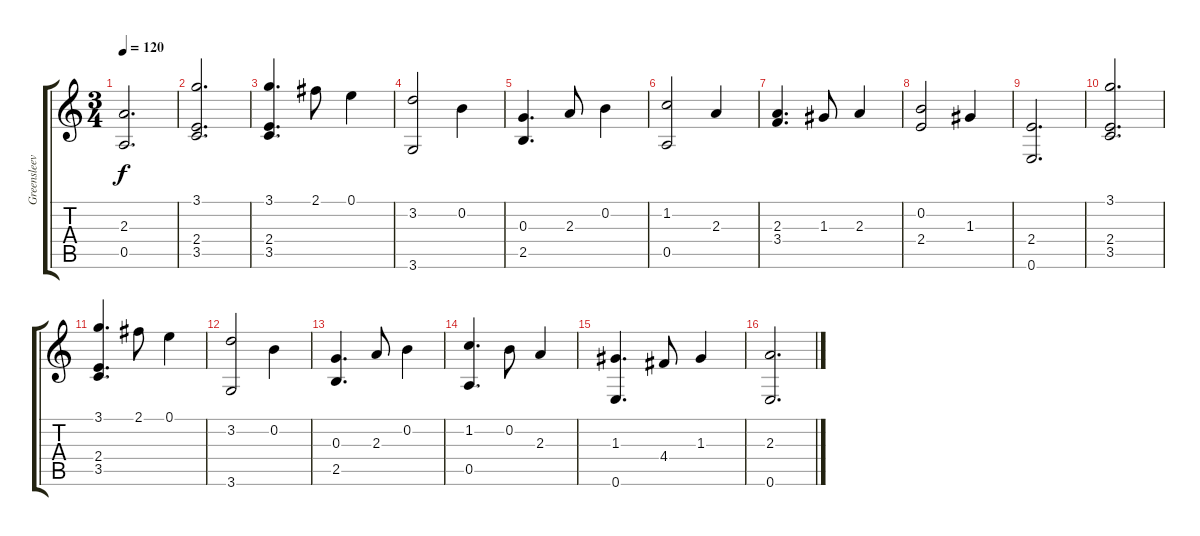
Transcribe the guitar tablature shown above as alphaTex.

\track ("Greensleeves" "Greensleev") {instrument acousticguitarsteel}
\staff {score tabs}
\tuning (E4 B3 G3 D3 A2 E2) {hide}
\ts (3 4)
\tempo 120
\clef g2
\ks c
(2.3 0.5).2{d dy f} |
(3.1 2.4 3.5).2{d} |
(3.1 2.4 3.5).4{d} 2.1.8 0.1.4 |
(3.2 3.6).2 0.2.4 |
(0.3 2.5).4{d} 2.3.8 0.2.4 |
(1.2 0.5).2 2.3.4 |
(2.3 3.4).4{d} 1.3.8 2.3.4 |
(0.2 2.4).2 1.3.4 |
(2.4 0.6).2{d} |
(3.1 2.4 3.5).2{d} |
(3.1 2.4 3.5).4{d} 2.1.8 0.1.4 |
(3.2 3.6).2 0.2.4 |
(0.3 2.5).4{d} 2.3.8 0.2.4 |
(1.2 0.5).4{d} 0.2.8 2.3.4 |
(1.3 0.6).4{d} 4.4.8 1.3.4 |
(2.3 0.6).2{d}
